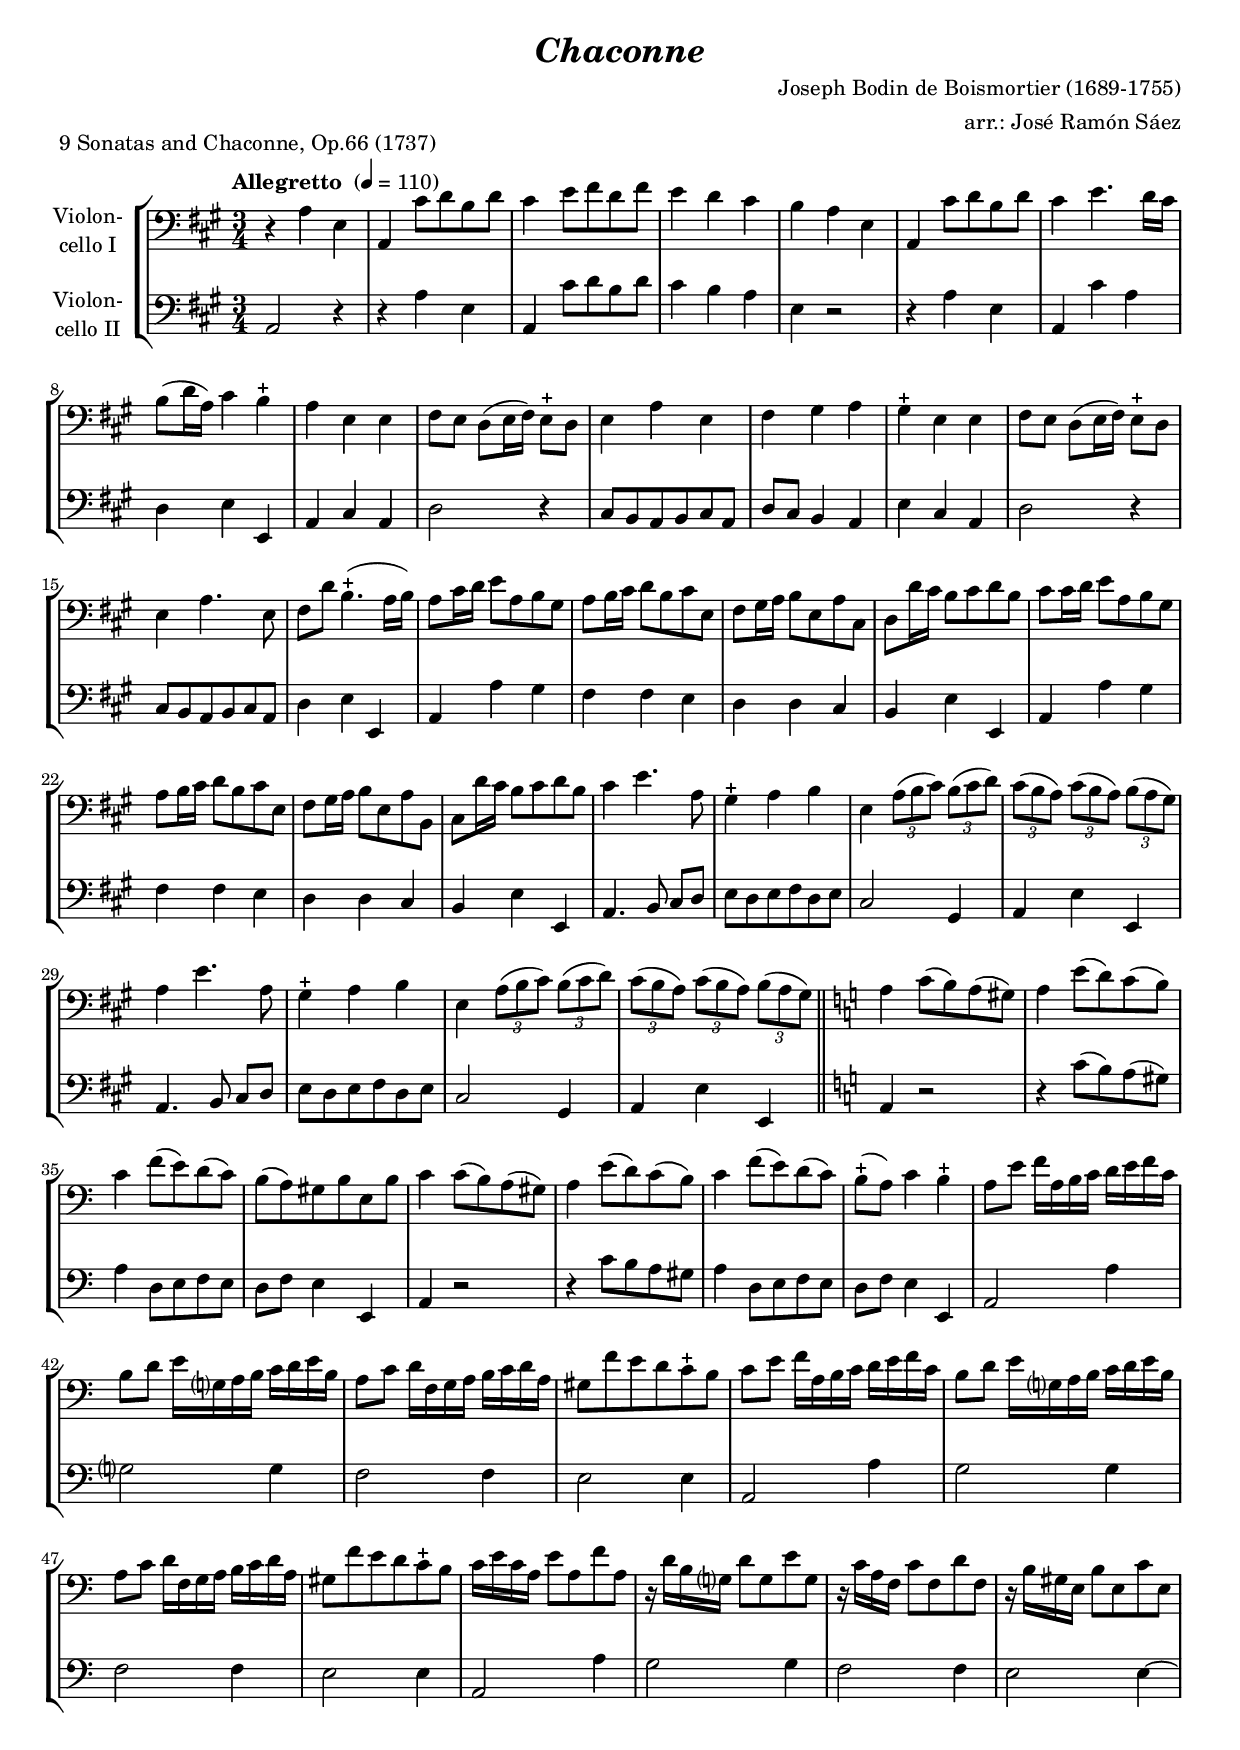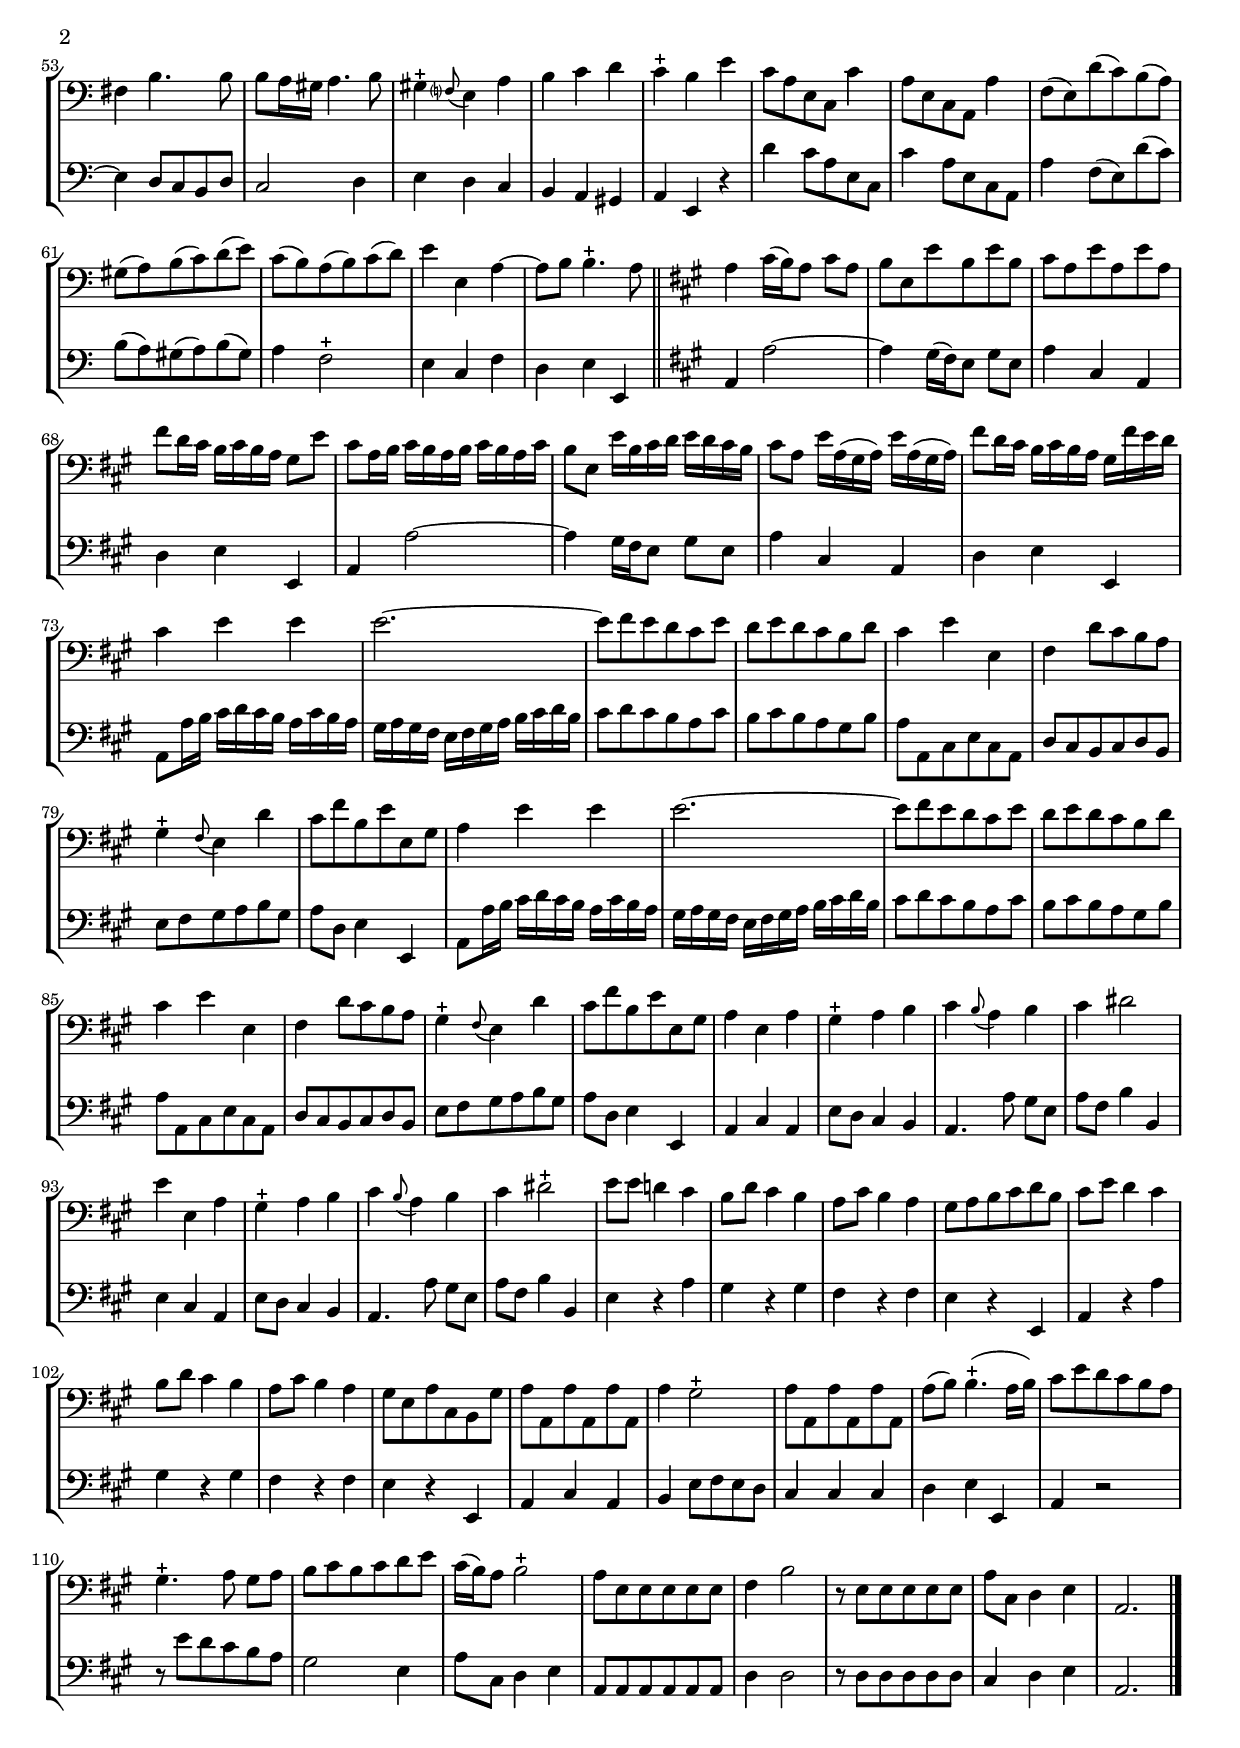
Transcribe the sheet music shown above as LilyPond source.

\version "2.18.2"
\include "deutsch.ly"
  
#(set-global-staff-size 18.5)

\header {
  title     = \markup \bold \italic "Chaconne"
  composer  = "Joseph Bodin de Boismortier (1689-1755)"
  arranger  = "arr.: José Ramón Sáez"
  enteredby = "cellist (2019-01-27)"
  piece     = "9 Sonatas and Chaconne, Op.66 (1737)"
}

voiceconsts = {
  \key a \major
  \time 3/4
  \clef "bass"
%  \numericTimeSignature
  \compressFullBarRests
  % Set default beaming for all staves
%  \set Timing.beamExceptions = #'()
%  \set Timing.baseMoment     = #(ly:make-moment 1 4)
%  \set Timing.beatStructure  = #'(1 1 1)
  \tempo "Allegretto " 4=110
}

micl = "clarinet"
mifl = "flute"
miob = "oboe"
mifh = "french horn"
misx = "tenor sax"
mist = "string ensemble 1"
miba = "cello"

va = \relative c' {
  \voiceconsts

  r4 a e
  a, cis'8 d h d
  cis4 e8 fis d fis
  e4 d cis
  h a e
  a, cis'8 d h d

  cis4 e4. d16 cis
  h8( d16 a) cis4 h-+
  a e e
  fis8 e d( e16 fis) e8-+ d
  e4 a e
  fis gis a

  gis-+ e e
  fis8 e d( e16 fis) e8-+ d
  e4 a4. e8
  fis d' h4.(-+ a16 h)
  a8 cis16 d e8 a, h gis
  a h16 cis d8 h cis e,

  fis gis16 a h8 e, a cis,
  d d'16 cis h8 cis d h
  cis cis16 d e8 a, h gis
  a h16 cis d8 h cis e,
  fis gis16 a h8 e, a h,
  cis d'16 cis h8 cis d h

  cis4 e4. a,8
  gis4-+ a h
  e, \tuplet 3/2 4 {
    a8[( h cis)] h( cis d)
    cis( h a) cis[( h a)] h( a gis)
  }
  a4 e'4. a,8
  gis4-+ a h

  e, \tuplet 3/2 4 {
    a8[( h cis)] h( cis d)
    cis( h a) cis[( h a)] h( a gis)
  } \bar "||" \key a \minor

  a4 c8( h) a( gis)
  a4 e'8( d) c( h)
  c4 f8( e) d( c)
  h( a) gis h e, h'

  c4 c8( h) a( gis)
  a4 e'8( d) c( h)
  c4 f8( e) d( c)
  h(-+ a) c4 h-+
  a8 e' f16 a, h c d e f c
  h8 d e16 g,? a h c d e h

  a8 c d16 f, g a h c d a
  gis8 f' e d c-+ h
  c e f16 a, h c d e f c
  h8 d e16 g,? a h c d e h
  a8 c d16 f, g a h c d a

  gis8 f' e d c-+ h
  c16 e c a e'8 a, f' a,
  r16 d h g? d'8 g, e' g,
  r16 c a f c'8 f, d' f,
  r16 h gis e h'8 e, c' e,

  fis4 h4. h8
  h a16 gis a4. h8
  gis4-+ \appoggiatura f?8 e4 a
  h c d
  c-+ h e
  c8 a e c c'4

  a8 e c a a'4
  f8( e) d'( c) h( a)
  gis( a) h( c) d( e)
  c( h) a( h) c( d)
  e4 e, a~
  a8 h h4.-+ a8 \bar "||" \key a \major

  a4 cis16( h) a8 cis a
  h e, e' h e h
  cis a e' a, e' a,
  fis' d16 cis h cis h a gis8 e'
  cis a16 h cis h a h cis h a cis

  h8 e, e'16 h cis d e d cis h
  cis8 a e'16 a,( gis a) e' a,( gis a)
  fis'8 d16 cis h cis h a gis fis' e d
  cis4 e e
  e2.~

  e8 fis e d cis e
  d e d cis h d
  cis4 e e,
  fis d'8 cis h a
  gis4-+ \appoggiatura fis8 e4 d'

  cis8 fis h, e e, gis
  a4 e' e
  e2.~
  e8 fis e d cis e
  d e d cis h d

  cis4 e e,
  fis d'8 cis h a
  gis4-+ \appoggiatura fis8 e4 d'
  cis8 fis h, e e, gis
  a4 e a

  gis-+ a h
  cis \appoggiatura h8 a4 h
  cis dis2
  e4 e, a
  gis-+ a h

  cis \appoggiatura h8 a4 h
  cis dis2-+
  e8 e d!4 cis
  h8 d cis4 h
  a8 cis h4 a

  gis8 a h cis d h
  cis e d4 cis
  h8 d cis4 h
  a8 cis h4 a
  gis8 e a cis, h gis'
  a a, a' a, a' a,

  a'4 gis2-+
  a8 a, a' a, a' a,
  a'( h) h4.(-+ a16 h)
  cis8 e d cis h a
  gis4.-+ a8 gis[ a]
  h cis h cis d e

  cis16( h) a8 h2-+
  a8 e e e e e
  fis4 h2
  r8 e, e e e e
  a cis, d4 e
  a,2. \bar "|."
}

vb = \relative c {
  \voiceconsts

  a2 r4
  r a' e
  a, cis'8 d h d
  cis4 h a
  e r2
  r4 a e

  a, cis' a
  d, e e,
  a cis a
  d2 r4
  cis8 h a h cis a
  d cis h4 a

  e' cis a
  d2 r4
  cis8 h a h cis a
  d4 e e,
  a a' gis
  fis fis e

  d d cis
  h e e,
  a a' gis
  fis fis e
  d d cis
  h e e,

  a4. h8 cis[ d]
  e d e fis d e
  cis2 gis4
  a e' e,
  a4. h8 cis[ d]
  e d e fis d e

  cis2 gis4
  a e' e, \bar "||" \key a \minor
  a r2
  r4 c'8( h) a( gis)
  a4 d,8 e f e
  d f e4 e,

  a r2
  r4 c'8 h a gis
  a4 d,8 e f e
  d f e4 e,
  a2 a'4
  g?2 g4

  f2 f4
  e2 e4
  a,2 a'4
  g2 g4
  f2 f4

  e2 e4
  a,2 a'4
  g2 g4
  f2 f4
  e2 e4~

  e d8 c h d
  c2 d4
  e d c
  h a gis
  a e r
  d'' c8 a e c

  c'4 a8 e c a
  a'4 f8( e) d'( c)
  h( a) gis( a) h( gis)
  a4 f2-+
  e4 c f
  d e e, \bar "||" \key a \major

  a a'2~
  a4 gis16( fis) e8 gis e
  a4 cis, a
  d e e,
  a a'2~

  a4 gis16 fis e8 gis e
  a4 cis, a
  d e e,
  a8 a'16 h cis d cis h a cis h a
  gis a gis fis e fis gis a h cis d h

  cis8 d cis h a cis
  h cis h a gis h
  a a, cis e cis a
  d cis h cis d h
  e fis gis a h gis

  a d, e4 e,
  a8 a'16 h cis d cis h a cis h a
  gis a gis fis e fis gis a h cis d h
  cis8 d cis h a cis
  h cis h a gis h

  a a, cis e cis a
  d cis h cis d h
  e fis gis a h gis
  a d, e4 e,
  a cis a

  e'8 d cis4 h
  a4. a'8 gis[ e]
  a fis h4 h,
  e cis a
  e'8 d cis4 h

  a4. a'8 gis[ e]
  a fis h4 h,
  e r a
  gis r gis
  fis r fis

  e r e,
  a r a'
  gis r gis
  fis r fis
  e r e,
  a cis a

  h e8 fis e d
  cis4 cis cis
  d e e,
  a r2
  r8 e'' d cis h a
  gis2 e4

  a8 cis, d4 e
  a,8 a a a a a
  d4 d2
  r8 d d d d d
  cis4 d e
  a,2. \bar "|."
}


music = \new StaffGroup <<
      \new Staff {
	\set Staff.midiInstrument = \miba
	\set Staff.instrumentName = \markup \center-column { "Violon-" "cello I" }
	\transpose a a { \va }
      }

      \new Staff {
	\set Staff.midiInstrument = \miba
	\set Staff.instrumentName = \markup \center-column { "Violon-" "cello II" }
	\transpose a a { \vb }
      }
>>

\book {
  \score {
    \music
    \layout {}
  }

  \score {
    \unfoldRepeats \music

    \midi {
      \context {
        \Score
      }
    }
  }
}
